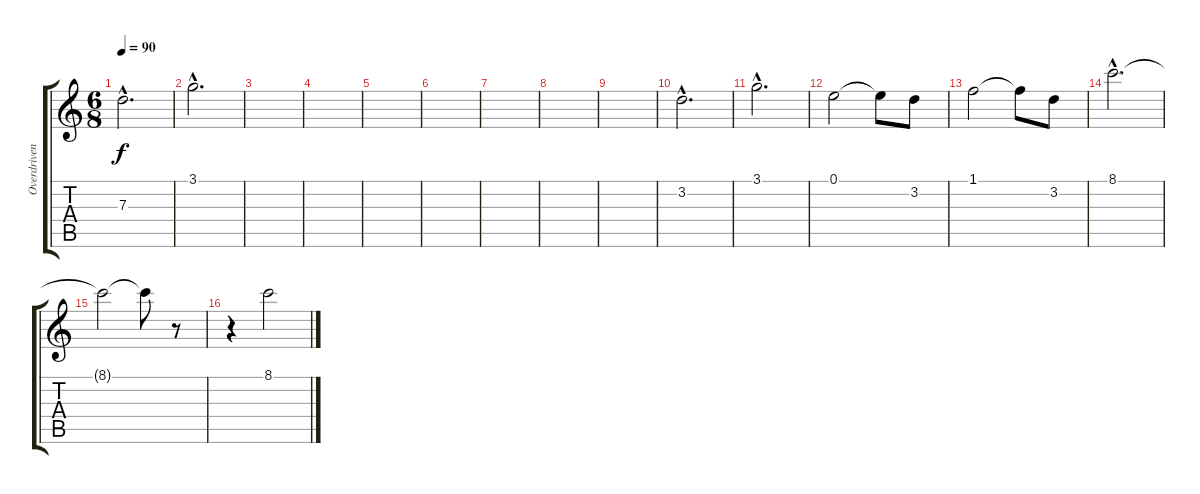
\track ("Overdriven Guitar" "Overdriven") {instrument overdrivenguitar}
\staff {score tabs}
\tuning (E4 B3 G3 D3 A2 E2) {hide}
\ts (6 8)
\tempo 90
\clef g2
\ks c
7.3{hac t}.2{d dy f} |
3.1{hac}.2{d volume 7} |
|
|
|
|
|
|
|
3.2{hac}.2{d volume 4} |
3.1{hac}.2{d volume 6} |
0.1.2{volume 7} 0.1{t}.8 3.2.8{volume 7} |
1.1.2{volume 11} 1.1{t}.8 3.2.8{volume 7} |
8.1{hac}.2{d volume 11} |
8.1{t}.2 8.1{t}.8 r.8 |
r.4 8.1.2{volume 7}
